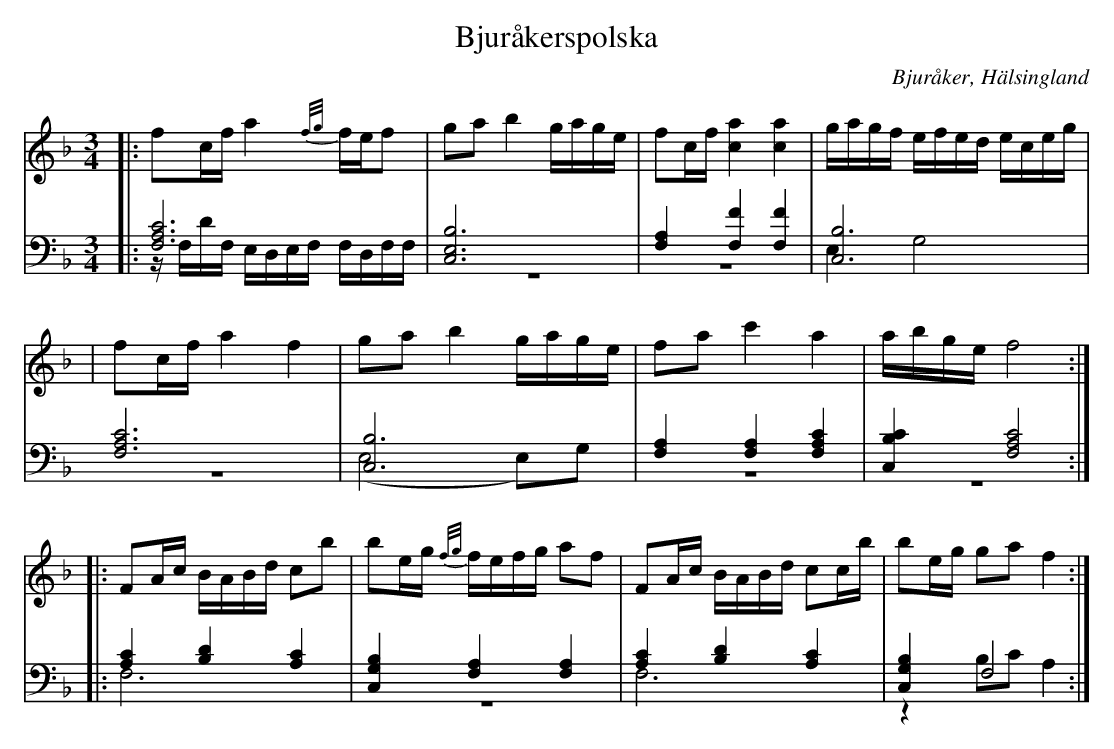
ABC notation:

X:1
T: Bjuråkerspolska
O: Bjuråker, Hälsingland
M: 3/4
L: 1/8
K: F
V:1
V:2
V:3 merge
V: 1
|:fc/f/ a2 {f/g/}f/e/f|ga b2 g/a/g/e/|fc/f/ [c2a2] [c2a2]|g/a/g/f/ e/f/e/d/ e/c/e/g/|
|fc/f/ a2 f2|ga b2 g/a/g/e/|fa c'2 a2| a/b/g/e/ f4:|
|:FA/c/ B/A/B/d/ cb|be/g/ {f/g/}f/e/f/g/ af|FA/c/ B/A/B/d/ cc/b/|be/g/ ga f2:|
V:2 clef=bass
|:[F,6A,6C6]|[C,6E,6B,6]|[F,2A,2] [F,2F2] [F,2F2]|[C,6B,6]|
[F,6A,6C6]|[C,6B,6]|[F,2A,2] [F,2A,2] [F,2A,2C2]|[C,2B,2C2] [F,4A,4C4]:|
 |:[A,2C2] [B,2D2] [A,2C2]|[C,2G,2B,2] [F,2A,2] [F,2A,2]|[A,2C2] [B,2D2] [A,2C2]|[C,2G,2B,2] F,4 :|
V:3 clef=bass
 |:z/F,/D/F,/ E,/D,/E,/F,/ F,/D,/F,/F,/|z6|z6|E,2 G,4|
 |z6|(E,4 E,)G,|z6|z6:|
|:F,6|z6|F,6|z2 B,C A,2:|
